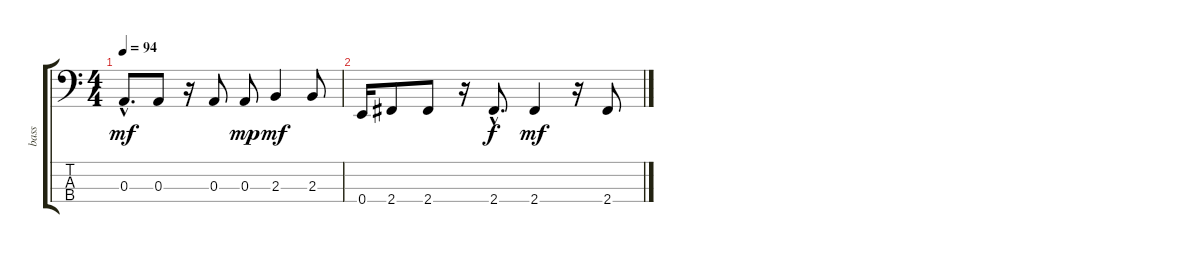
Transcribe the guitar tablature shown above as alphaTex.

\track ("bass" "bass") {instrument electricbasspick}
\staff {score tabs}
\tuning (G2 D2 A1 E1) {hide}
\ts (4 4)
\tempo 94
\clef f4
\ks c
0.3{hac}.8{d dy mf} 0.3.8 r.16 0.3.8 0.3.8{dy mp} 2.3.4{dy mf} 2.3.8 |
0.4.16 2.4.8 2.4.8 r.16 2.4{hac}.8{d dy f} 2.4.4{dy mf} r.16 2.4.8
